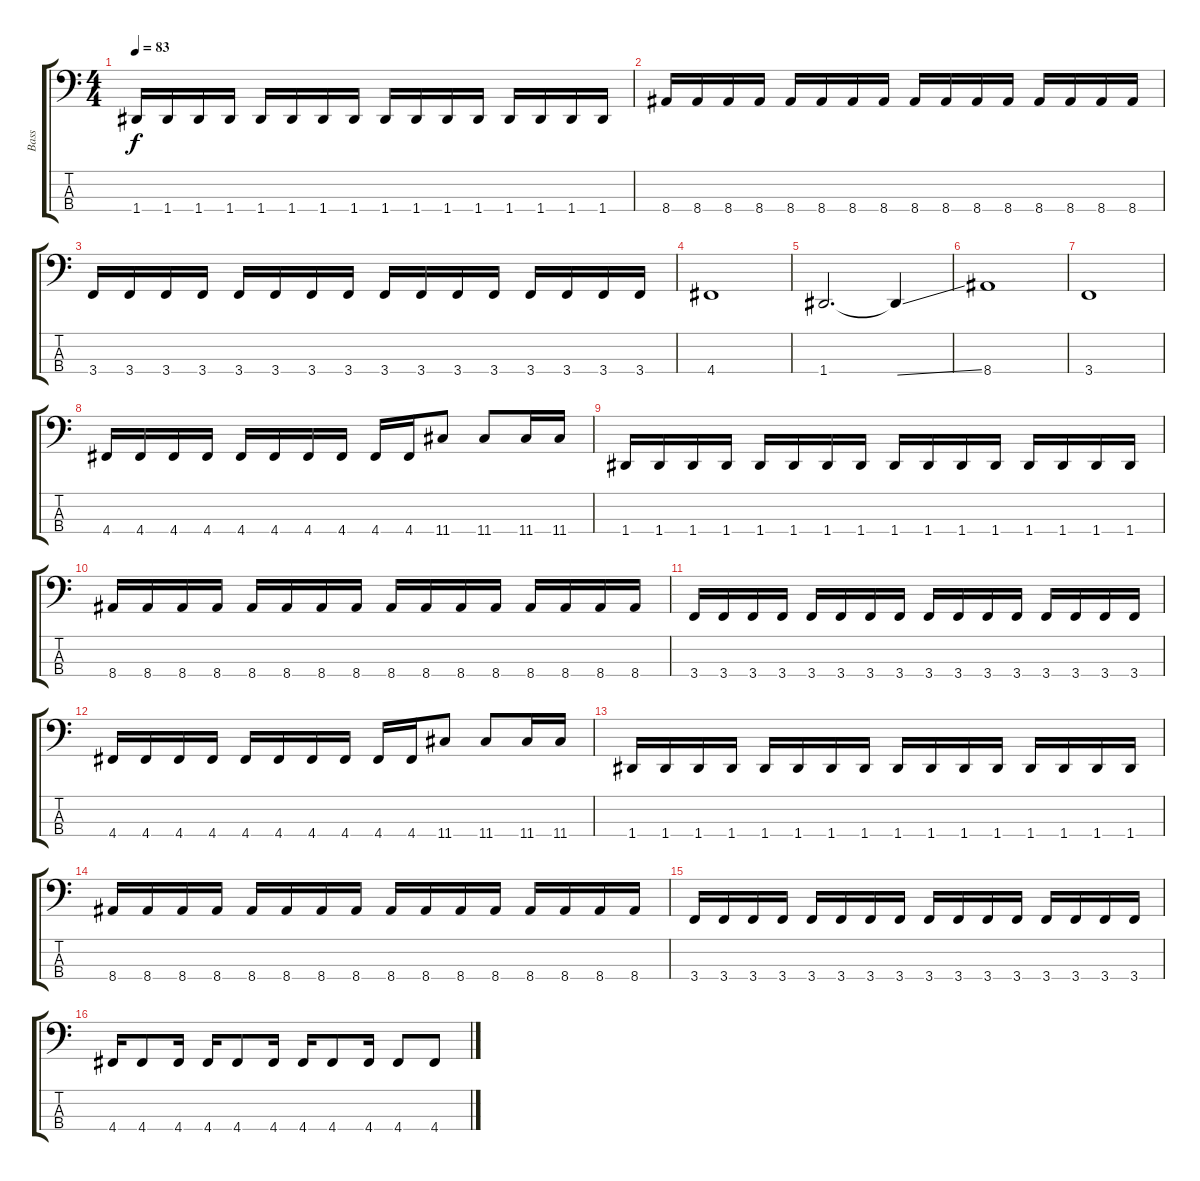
\track ("Bass" "Bass") {instrument electricbassfinger}
\staff {score tabs}
\tuning (G2 D2 A1 D1) {hide}
\ts (4 4)
\tempo 83
\clef f4
\ks c
1.4.16{dy f} 1.4.16 1.4.16 1.4.16 1.4.16 1.4.16 1.4.16 1.4.16 1.4.16 1.4.16 1.4.16 1.4.16 1.4.16 1.4.16 1.4.16 1.4.16 |
8.4.16 8.4.16 8.4.16 8.4.16 8.4.16 8.4.16 8.4.16 8.4.16 8.4.16 8.4.16 8.4.16 8.4.16 8.4.16 8.4.16 8.4.16 8.4.16 |
3.4.16 3.4.16 3.4.16 3.4.16 3.4.16 3.4.16 3.4.16 3.4.16 3.4.16 3.4.16 3.4.16 3.4.16 3.4.16 3.4.16 3.4.16 3.4.16 |
4.4.1 |
1.4.2{d} 1.4{ss t}.4 |
8.4.1 |
3.4.1 |
4.4.16 4.4.16 4.4.16 4.4.16 4.4.16 4.4.16 4.4.16 4.4.16 4.4.16 4.4.16 11.4.8 11.4.8 11.4.16 11.4.16 |
1.4.16 1.4.16 1.4.16 1.4.16 1.4.16 1.4.16 1.4.16 1.4.16 1.4.16 1.4.16 1.4.16 1.4.16 1.4.16 1.4.16 1.4.16 1.4.16 |
8.4.16 8.4.16 8.4.16 8.4.16 8.4.16 8.4.16 8.4.16 8.4.16 8.4.16 8.4.16 8.4.16 8.4.16 8.4.16 8.4.16 8.4.16 8.4.16 |
3.4.16 3.4.16 3.4.16 3.4.16 3.4.16 3.4.16 3.4.16 3.4.16 3.4.16 3.4.16 3.4.16 3.4.16 3.4.16 3.4.16 3.4.16 3.4.16 |
4.4.16 4.4.16 4.4.16 4.4.16 4.4.16 4.4.16 4.4.16 4.4.16 4.4.16 4.4.16 11.4.8 11.4.8 11.4.16 11.4.16 |
1.4.16 1.4.16 1.4.16 1.4.16 1.4.16 1.4.16 1.4.16 1.4.16 1.4.16 1.4.16 1.4.16 1.4.16 1.4.16 1.4.16 1.4.16 1.4.16 |
8.4.16 8.4.16 8.4.16 8.4.16 8.4.16 8.4.16 8.4.16 8.4.16 8.4.16 8.4.16 8.4.16 8.4.16 8.4.16 8.4.16 8.4.16 8.4.16 |
3.4.16 3.4.16 3.4.16 3.4.16 3.4.16 3.4.16 3.4.16 3.4.16 3.4.16 3.4.16 3.4.16 3.4.16 3.4.16 3.4.16 3.4.16 3.4.16 |
4.4.16 4.4.8 4.4.16 4.4.16 4.4.8 4.4.16 4.4.16 4.4.8 4.4.16 4.4.8 4.4.8
